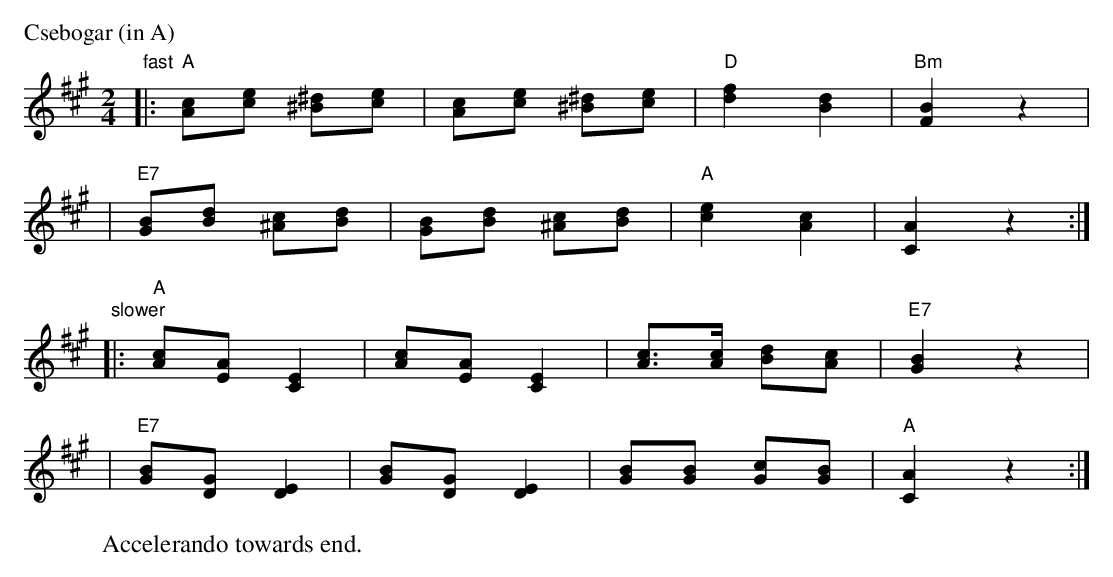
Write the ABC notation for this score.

X:1
P: Csebogar (in A)
O:
M: 2/4
L: 1/8
K: A
"fast"\
|: "A"[cA][ec] [^d^B][ec] | [cA][ec] [^d^B][ec] | "D"[f2d2] [d2B2] | "Bm"[B2F2] z2 |
| "E7"[BG][dB] [c^A][dB] | [BG][dB] [c^A][dB] | "A"[e2c2] [c2A2] | [A2C2] z2 :|
"slower"\
|: "A"[cA][AE] [E2C2] | [cA][AE] [E2C2] | [cA]>[cA] [dB][cA] | "E7"[B2G2] z2 |
| "E7"[BG][GD] [E2D2] | [BG][GD] [E2D2] | [BG][BG] [cG][BG] | "A"[A2C2] z2 :|
W: Accelerando towards end.
